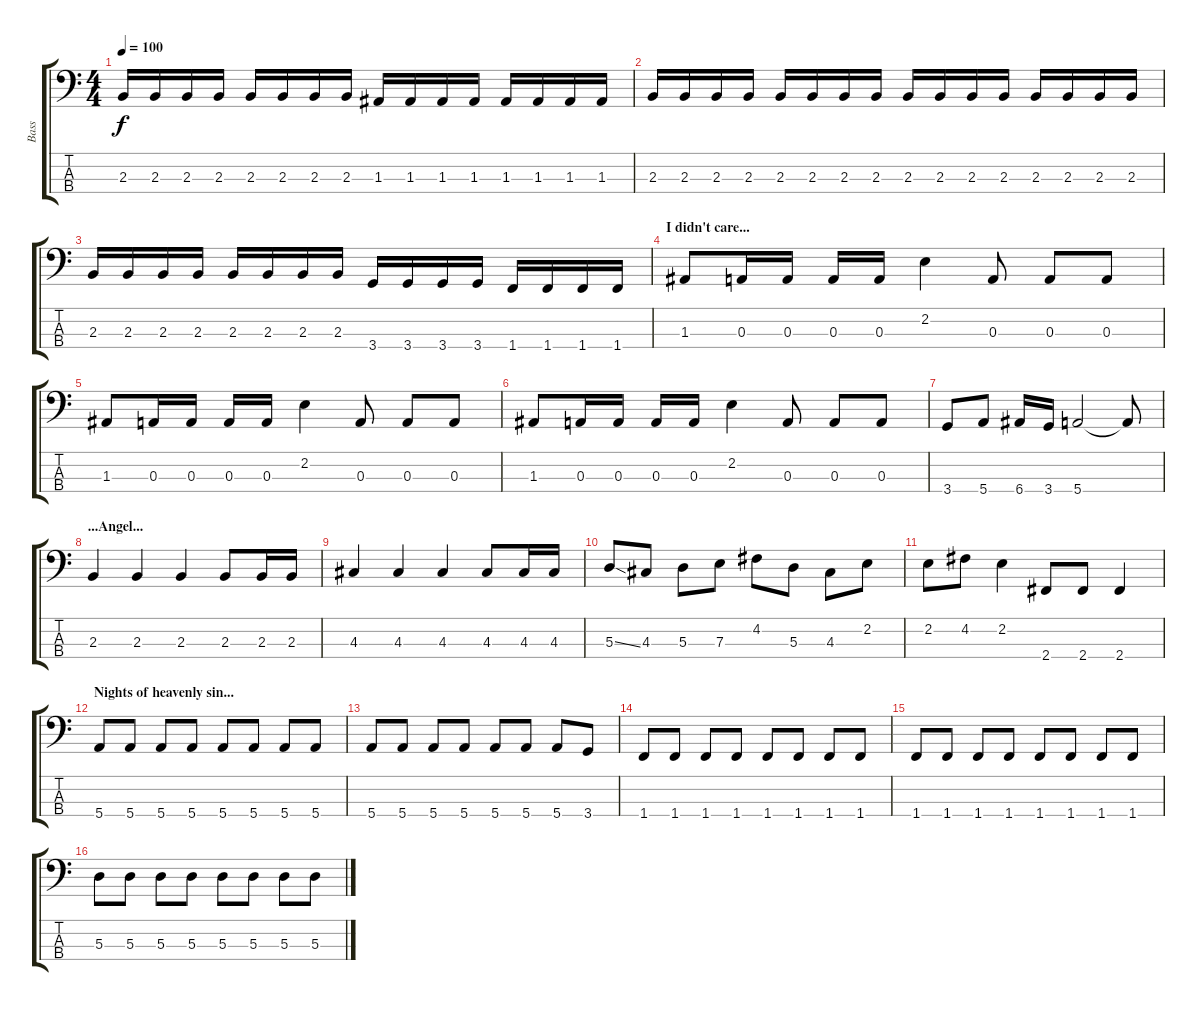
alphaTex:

\track ("Bass" "Bass") {instrument electricbasspick}
\staff {score tabs}
\tuning (G2 D2 A1 E1) {hide}
\ts (4 4)
\tempo 100
\clef f4
\ks c
2.3.16{dy f} 2.3.16 2.3.16 2.3.16 2.3.16 2.3.16 2.3.16 2.3.16 1.3.16 1.3.16 1.3.16 1.3.16 1.3.16 1.3.16 1.3.16 1.3.16 |
2.3.16 2.3.16 2.3.16 2.3.16 2.3.16 2.3.16 2.3.16 2.3.16 2.3.16 2.3.16 2.3.16 2.3.16 2.3.16 2.3.16 2.3.16 2.3.16 |
2.3.16 2.3.16 2.3.16 2.3.16 2.3.16 2.3.16 2.3.16 2.3.16 3.4.16 3.4.16 3.4.16 3.4.16 1.4.16 1.4.16 1.4.16 1.4.16 |
\section ("" "I didn't care...")
1.3.8 0.3.16 0.3.16 0.3.16 0.3.16 2.2.4 0.3.8 0.3.8 0.3.8 |
1.3.8 0.3.16 0.3.16 0.3.16 0.3.16 2.2.4 0.3.8 0.3.8 0.3.8 |
1.3.8 0.3.16 0.3.16 0.3.16 0.3.16 2.2.4 0.3.8 0.3.8 0.3.8 |
3.4.8 5.4.8 6.4.16 3.4.16 5.4.2 5.4{t}.8 |
\section ("" "...Angel...")
2.3.4 2.3.4 2.3.4 2.3.8 2.3.16 2.3.16 |
4.3.4 4.3.4 4.3.4 4.3.8 4.3.16 4.3.16 |
5.3{ss}.8 4.3.8 5.3.8 7.3.8 4.2.8 5.3.8 4.3.8 2.2.8 |
2.2.8 4.2.8 2.2.4 2.4.8 2.4.8 2.4.4 |
\section ("" "Nights of heavenly sin...")
5.4.8 5.4.8 5.4.8 5.4.8 5.4.8 5.4.8 5.4.8 5.4.8 |
5.4.8 5.4.8 5.4.8 5.4.8 5.4.8 5.4.8 5.4.8 3.4.8 |
1.4.8 1.4.8 1.4.8 1.4.8 1.4.8 1.4.8 1.4.8 1.4.8 |
1.4.8 1.4.8 1.4.8 1.4.8 1.4.8 1.4.8 1.4.8 1.4.8 |
5.3.8 5.3.8 5.3.8 5.3.8 5.3.8 5.3.8 5.3.8 5.3.8
